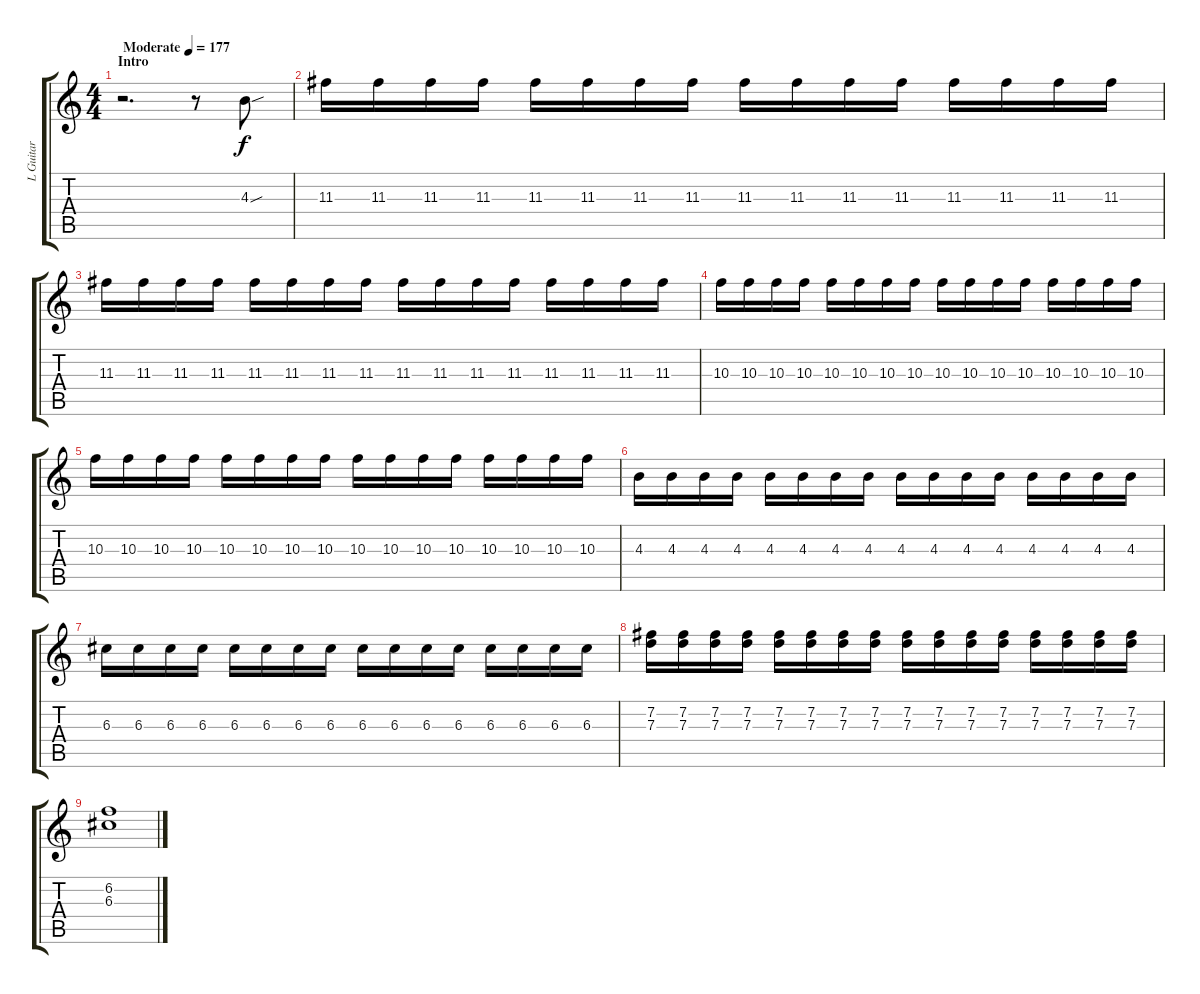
\track ("L Guitar" "L Guitar") {instrument electricguitarclean}
\staff {score tabs}
\tuning (E4 B3 G3 D3 A2 E2) {hide}
\ts (4 4)
\section ("" "Intro")
\tempo (177 "Moderate")
\clef g2
\ks c
r.2{d dy f instrument electricguitarclean} r.8 4.3{sou}.8 |
11.3.16 11.3.16 11.3.16 11.3.16 11.3.16 11.3.16 11.3.16 11.3.16 11.3.16 11.3.16 11.3.16 11.3.16 11.3.16 11.3.16 11.3.16 11.3.16 |
11.3.16 11.3.16 11.3.16 11.3.16 11.3.16 11.3.16 11.3.16 11.3.16 11.3.16 11.3.16 11.3.16 11.3.16 11.3.16 11.3.16 11.3.16 11.3.16 |
10.3.16 10.3.16 10.3.16 10.3.16 10.3.16 10.3.16 10.3.16 10.3.16 10.3.16 10.3.16 10.3.16 10.3.16 10.3.16 10.3.16 10.3.16 10.3.16 |
10.3.16 10.3.16 10.3.16 10.3.16 10.3.16 10.3.16 10.3.16 10.3.16 10.3.16 10.3.16 10.3.16 10.3.16 10.3.16 10.3.16 10.3.16 10.3.16 |
4.3.16 4.3.16 4.3.16 4.3.16 4.3.16 4.3.16 4.3.16 4.3.16 4.3.16 4.3.16 4.3.16 4.3.16 4.3.16 4.3.16 4.3.16 4.3.16 |
6.3.16 6.3.16 6.3.16 6.3.16 6.3.16 6.3.16 6.3.16 6.3.16 6.3.16 6.3.16 6.3.16 6.3.16 6.3.16 6.3.16 6.3.16 6.3.16 |
(7.2 7.3).16 (7.2 7.3).16 (7.2 7.3).16 (7.2 7.3).16 (7.2 7.3).16 (7.2 7.3).16 (7.2 7.3).16 (7.2 7.3).16 (7.2 7.3).16 (7.2 7.3).16 (7.2 7.3).16 (7.2 7.3).16 (7.2 7.3).16 (7.2 7.3).16 (7.2 7.3).16 (7.2 7.3).16 |
(6.2 6.3).1
